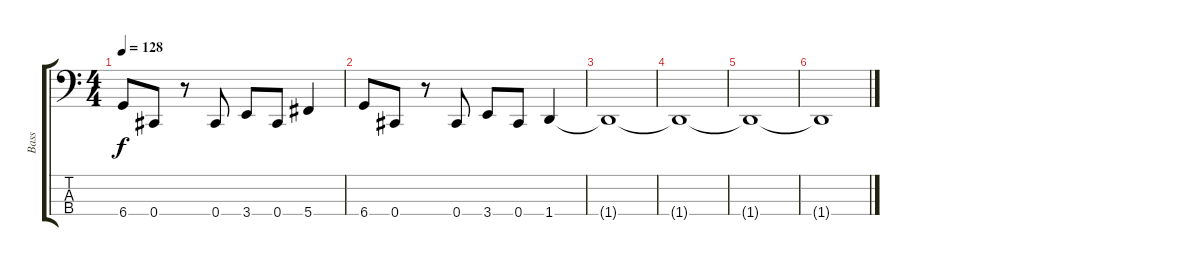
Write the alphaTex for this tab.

\track ("Bass" "Bass") {instrument electricbassfinger}
\staff {score tabs}
\tuning (Gb2 Db2 Ab1 Db1) {hide}
\ts (4 4)
\tempo 128
\clef f4
\ks c
6.4.8{dy f} 0.4.8 r.8 0.4.8 3.4.8 0.4.8 5.4.4 |
6.4.8 0.4.8 r.8 0.4.8 3.4.8 0.4.8 1.4.4 |
1.4{t}.1 |
1.4{t}.1 |
1.4{t}.1 |
1.4{t}.1
